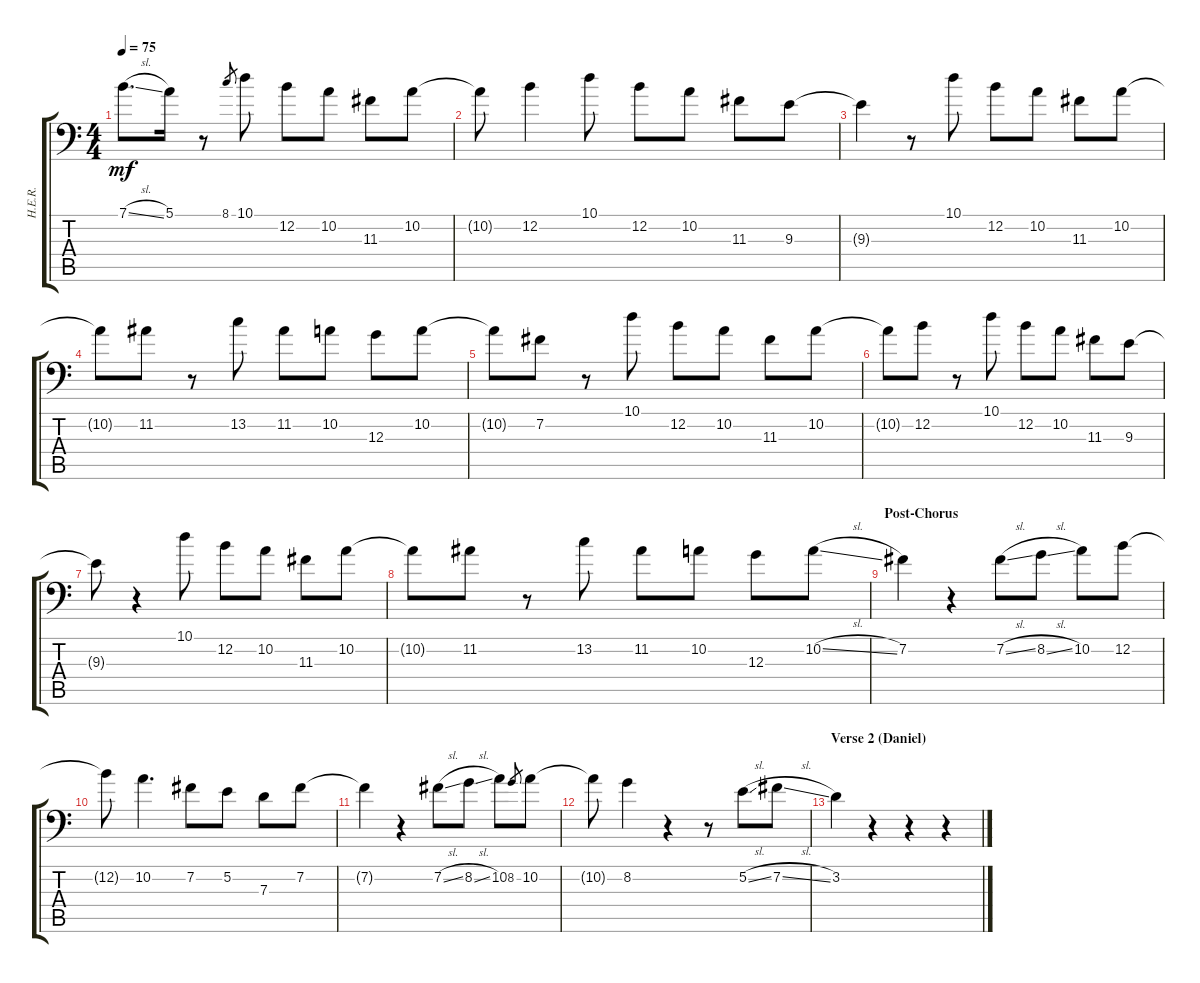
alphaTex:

\track ("H.E.R." "H.E.R.") {instrument trombone}
\staff {score tabs}
\tuning (E4 B3 G3 D3 A2 E2) {hide}
\ts (4 4)
\tempo 75
\clef f4
\ks c
7.1{sl}.8{d dy mf} 5.1.16 r.8 8.1.8{gr} 10.1.8 12.2.8 10.2.8 11.3.8 10.2.8 |
10.2{t}.8 12.2.4 10.1.8 12.2.8 10.2.8 11.3.8 9.3.8 |
9.3{t}.4 r.8 10.1.8 12.2.8 10.2.8 11.3.8 10.2.8 |
10.2{t}.8 11.2.8 r.8 13.2.8 11.2.8 10.2.8 12.3.8 10.2.8 |
10.2{t}.8 7.2.8 r.8 10.1.8 12.2.8 10.2.8 11.3.8 10.2.8 |
10.2{t}.8 12.2.8 r.8 10.1.8 12.2.8 10.2.8 11.3.8 9.3.8 |
9.3{t}.8 r.4 10.1.8 12.2.8 10.2.8 11.3.8 10.2.8 |
10.2{t}.8 11.2.8 r.8 13.2.8 11.2.8 10.2.8 12.3.8 10.2{sl}.8 |
\section ("" "Post-Chorus")
7.2.4 r.4 7.2{sl}.8 8.2{sl}.8 10.2.8 12.2.8 |
12.2{t}.8 10.2.4{d} 7.2.8 5.2.8 7.3.8 7.2.8 |
7.2{t}.4 r.4 7.2{sl}.8 8.2{sl}.8 10.2.8 8.2.8{gr} 10.2.8 |
10.2{t}.8 8.2.4 r.4 r.8 5.2{sl}.8 7.2{sl}.8 |
\section ("" "Verse 2 (Daniel)")
3.2.4 r.4 r.4 r.4
